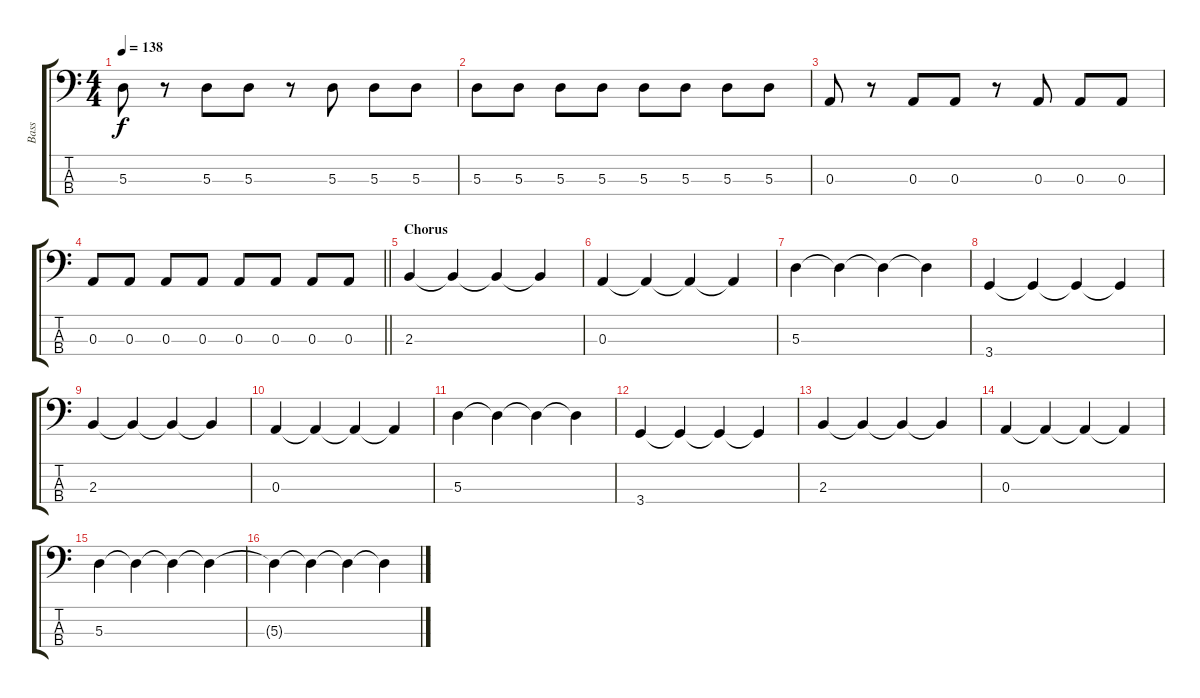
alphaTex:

\track ("Bass" "Bass") {instrument electricbassfinger}
\staff {score tabs}
\tuning (G2 D2 A1 E1) {hide}
\ts (4 4)
\tempo 138
\clef f4
\ks c
5.3.8{dy f} r.8 5.3.8 5.3.8 r.8 5.3.8 5.3.8 5.3.8 |
5.3.8 5.3.8 5.3.8 5.3.8 5.3.8 5.3.8 5.3.8 5.3.8 |
0.3.8 r.8 0.3.8 0.3.8 r.8 0.3.8 0.3.8 0.3.8 |
\barLineRight lightlight
0.3.8 0.3.8 0.3.8 0.3.8 0.3.8 0.3.8 0.3.8 0.3.8 |
\section ("" "Chorus")
2.3.4 2.3{t}.4 2.3{t}.4 2.3{t}.4 |
0.3.4 0.3{t}.4 0.3{t}.4 0.3{t}.4 |
5.3.4 5.3{t}.4 5.3{t}.4 5.3{t}.4 |
3.4.4 3.4{t}.4 3.4{t}.4 3.4{t}.4 |
2.3.4 2.3{t}.4 2.3{t}.4 2.3{t}.4 |
0.3.4 0.3{t}.4 0.3{t}.4 0.3{t}.4 |
5.3.4 5.3{t}.4 5.3{t}.4 5.3{t}.4 |
3.4.4 3.4{t}.4 3.4{t}.4 3.4{t}.4 |
2.3.4 2.3{t}.4 2.3{t}.4 2.3{t}.4 |
0.3.4 0.3{t}.4 0.3{t}.4 0.3{t}.4 |
5.3.4 5.3{t}.4 5.3{t}.4 5.3{t}.4 |
5.3{t}.4 5.3{t}.4 5.3{t}.4 5.3{t}.4
